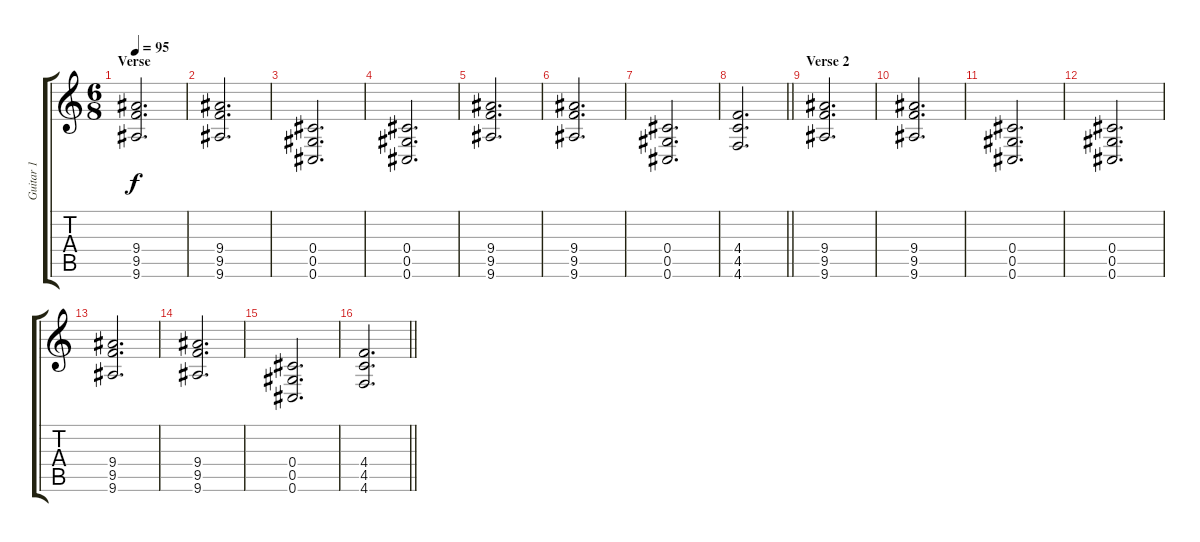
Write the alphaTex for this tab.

\track ("Guitar 1" "Guitar 1") {instrument overdrivenguitar}
\staff {score tabs}
\tuning (Eb4 Bb3 Gb3 Db3 Ab2 Db2) {hide}
\ts (6 8)
\section ("" "Verse")
\tempo 95
\clef g2
\ks c
(9.4 9.5 9.6).2{d dy f} |
(9.4 9.5 9.6).2{d} |
(0.4 0.5 0.6).2{d} |
(0.4 0.5 0.6).2{d} |
(9.4 9.5 9.6).2{d} |
(9.4 9.5 9.6).2{d} |
(0.4 0.5 0.6).2{d} |
\barLineRight lightlight
(4.4 4.5 4.6).2{d} |
\section ("" "Verse 2")
(9.4 9.5 9.6).2{d} |
(9.4 9.5 9.6).2{d} |
(0.4 0.5 0.6).2{d} |
(0.4 0.5 0.6).2{d} |
(9.4 9.5 9.6).2{d} |
(9.4 9.5 9.6).2{d} |
(0.4 0.5 0.6).2{d} |
\barLineRight lightlight
(4.4 4.5 4.6).2{d}
